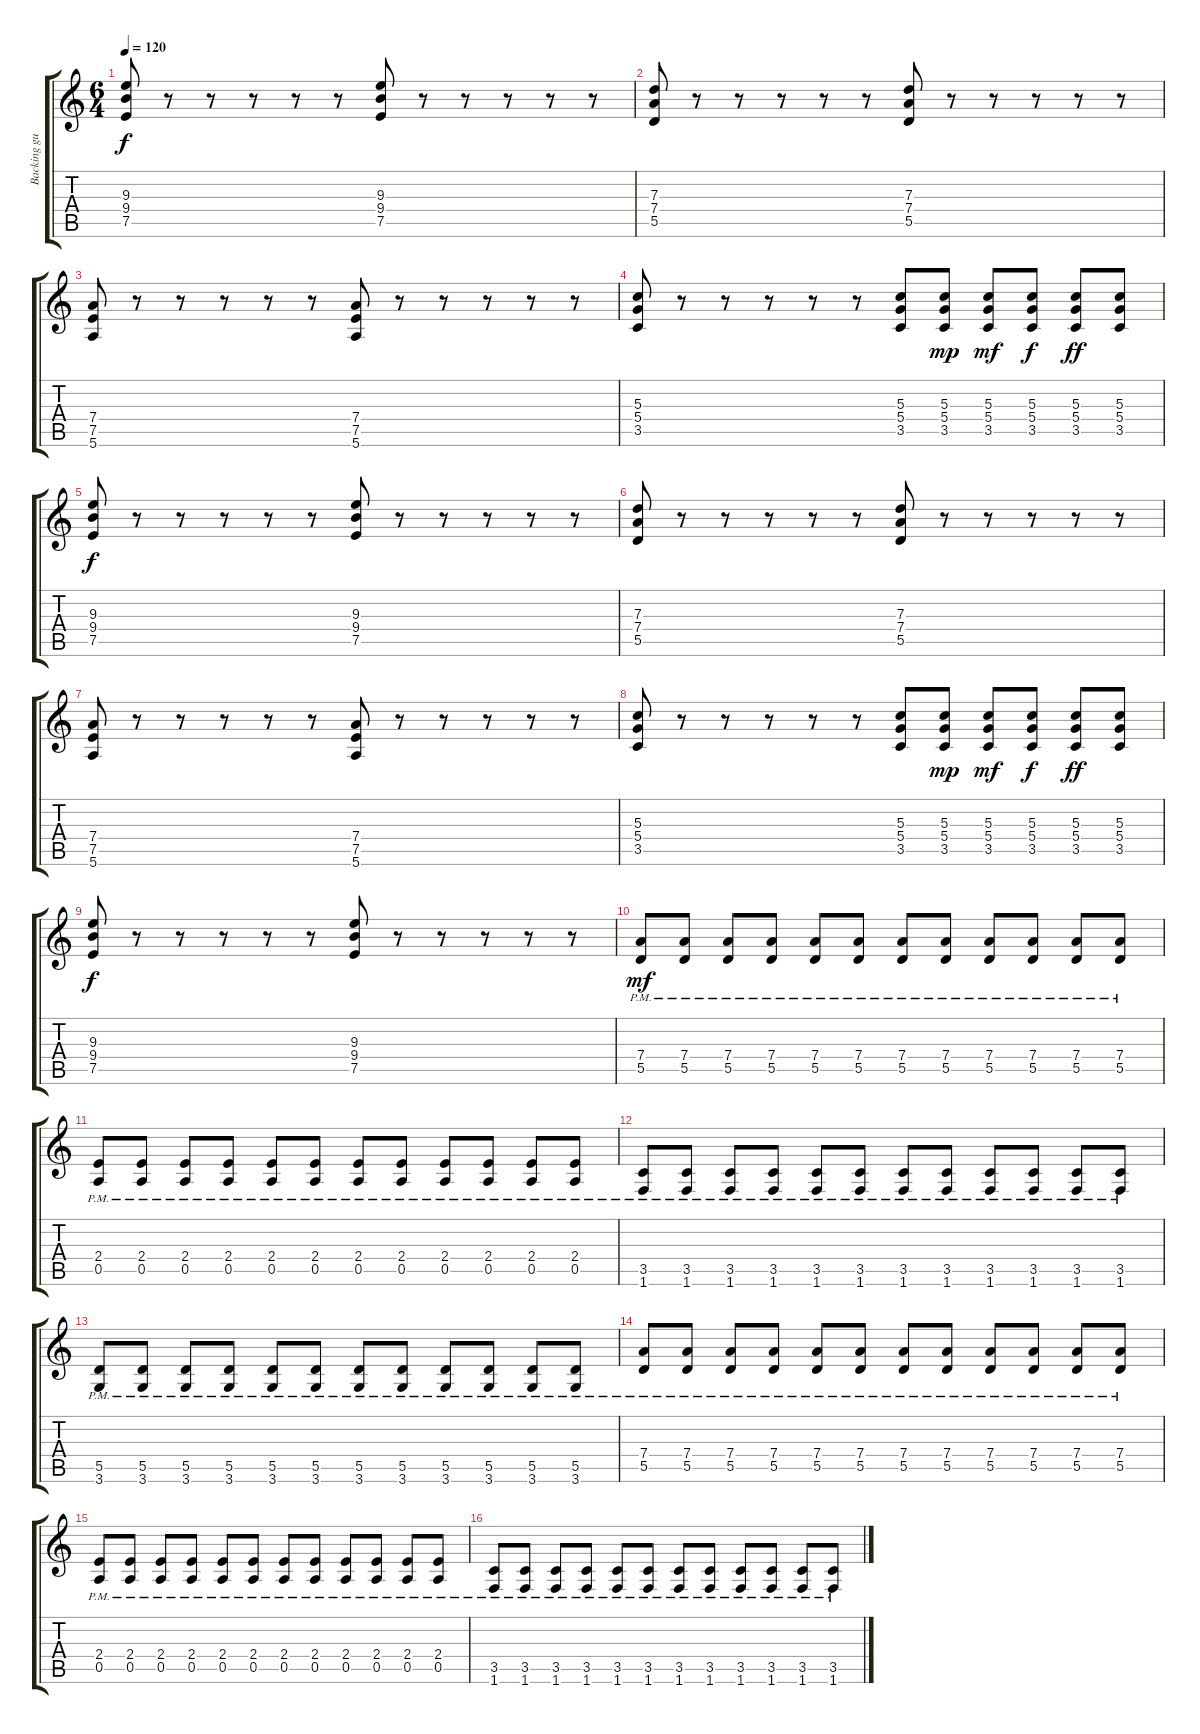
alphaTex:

\track ("Backing guitar 2" "Backing gu") {instrument electricguitarclean}
\staff {score tabs}
\tuning (E4 B3 G3 D3 A2 E2) {hide}
\ts (6 4)
\tempo 120
\clef g2
\ks c
(9.3 9.4 7.5).8{dy f volume 11 instrument distortionguitar} r.8 r.8 r.8 r.8 r.8 (9.3 9.4 7.5).8 r.8 r.8 r.8 r.8 r.8 |
(7.3 7.4 5.5).8 r.8 r.8 r.8 r.8 r.8 (7.3 7.4 5.5).8 r.8 r.8 r.8 r.8 r.8 |
(7.4 7.5 5.6).8 r.8 r.8 r.8 r.8 r.8 (7.4 7.5 5.6).8 r.8 r.8 r.8 r.8 r.8 |
(5.3 5.4 3.5).8 r.8 r.8 r.8 r.8 r.8 (5.3 5.4 3.5).8 (5.3 5.4 3.5).8{dy mp} (5.3 5.4 3.5).8{dy mf} (5.3 5.4 3.5).8{dy f} (5.3 5.4 3.5).8{dy ff} (5.3 5.4 3.5).8 |
(9.3 9.4 7.5).8{dy f volume 11 instrument distortionguitar} r.8 r.8 r.8 r.8 r.8 (9.3 9.4 7.5).8 r.8 r.8 r.8 r.8 r.8 |
(7.3 7.4 5.5).8 r.8 r.8 r.8 r.8 r.8 (7.3 7.4 5.5).8 r.8 r.8 r.8 r.8 r.8 |
(7.4 7.5 5.6).8 r.8 r.8 r.8 r.8 r.8 (7.4 7.5 5.6).8 r.8 r.8 r.8 r.8 r.8 |
(5.3 5.4 3.5).8 r.8 r.8 r.8 r.8 r.8 (5.3 5.4 3.5).8 (5.3 5.4 3.5).8{dy mp} (5.3 5.4 3.5).8{dy mf} (5.3 5.4 3.5).8{dy f} (5.3 5.4 3.5).8{dy ff} (5.3 5.4 3.5).8 |
(9.3 9.4 7.5).8{dy f volume 11 instrument distortionguitar} r.8 r.8 r.8 r.8 r.8 (9.3 9.4 7.5).8 r.8 r.8 r.8 r.8 r.8 |
(7.4{pm} 5.5{pm}).8{dy mf} (7.4{pm} 5.5{pm}).8 (7.4{pm} 5.5{pm}).8 (7.4{pm} 5.5{pm}).8 (7.4{pm} 5.5{pm}).8 (7.4{pm} 5.5{pm}).8 (7.4{pm} 5.5{pm}).8 (7.4{pm} 5.5{pm}).8 (7.4{pm} 5.5{pm}).8 (7.4{pm} 5.5{pm}).8 (7.4{pm} 5.5{pm}).8 (7.4{pm} 5.5{pm}).8 |
(2.4{pm} 0.5{pm}).8 (2.4{pm} 0.5{pm}).8 (2.4{pm} 0.5{pm}).8 (2.4{pm} 0.5{pm}).8 (2.4{pm} 0.5{pm}).8 (2.4{pm} 0.5{pm}).8 (2.4{pm} 0.5{pm}).8 (2.4{pm} 0.5{pm}).8 (2.4{pm} 0.5{pm}).8 (2.4{pm} 0.5{pm}).8 (2.4{pm} 0.5{pm}).8 (2.4{pm} 0.5{pm}).8 |
(3.5{pm} 1.6{pm}).8 (3.5{pm} 1.6{pm}).8 (3.5{pm} 1.6{pm}).8 (3.5{pm} 1.6{pm}).8 (3.5{pm} 1.6{pm}).8 (3.5{pm} 1.6{pm}).8 (3.5{pm} 1.6{pm}).8 (3.5{pm} 1.6{pm}).8 (3.5{pm} 1.6{pm}).8 (3.5{pm} 1.6{pm}).8 (3.5{pm} 1.6{pm}).8 (3.5{pm} 1.6{pm}).8 |
(5.5{pm} 3.6{pm}).8 (5.5{pm} 3.6{pm}).8 (5.5{pm} 3.6{pm}).8 (5.5{pm} 3.6{pm}).8 (5.5{pm} 3.6{pm}).8 (5.5{pm} 3.6{pm}).8 (5.5{pm} 3.6{pm}).8 (5.5{pm} 3.6{pm}).8 (5.5{pm} 3.6{pm}).8 (5.5{pm} 3.6{pm}).8 (5.5{pm} 3.6{pm}).8 (5.5{pm} 3.6{pm}).8 |
(7.4{pm} 5.5{pm}).8 (7.4{pm} 5.5{pm}).8 (7.4{pm} 5.5{pm}).8 (7.4{pm} 5.5{pm}).8 (7.4{pm} 5.5{pm}).8 (7.4{pm} 5.5{pm}).8 (7.4{pm} 5.5{pm}).8 (7.4{pm} 5.5{pm}).8 (7.4{pm} 5.5{pm}).8 (7.4{pm} 5.5{pm}).8 (7.4{pm} 5.5{pm}).8 (7.4{pm} 5.5{pm}).8 |
(2.4{pm} 0.5{pm}).8 (2.4{pm} 0.5{pm}).8 (2.4{pm} 0.5{pm}).8 (2.4{pm} 0.5{pm}).8 (2.4{pm} 0.5{pm}).8 (2.4{pm} 0.5{pm}).8 (2.4{pm} 0.5{pm}).8 (2.4{pm} 0.5{pm}).8 (2.4{pm} 0.5{pm}).8 (2.4{pm} 0.5{pm}).8 (2.4{pm} 0.5{pm}).8 (2.4{pm} 0.5{pm}).8 |
(3.5{pm} 1.6{pm}).8 (3.5{pm} 1.6{pm}).8 (3.5{pm} 1.6{pm}).8 (3.5{pm} 1.6{pm}).8 (3.5{pm} 1.6{pm}).8 (3.5{pm} 1.6{pm}).8 (3.5{pm} 1.6{pm}).8 (3.5{pm} 1.6{pm}).8 (3.5{pm} 1.6{pm}).8 (3.5{pm} 1.6{pm}).8 (3.5{pm} 1.6{pm}).8 (3.5{pm} 1.6{pm}).8
